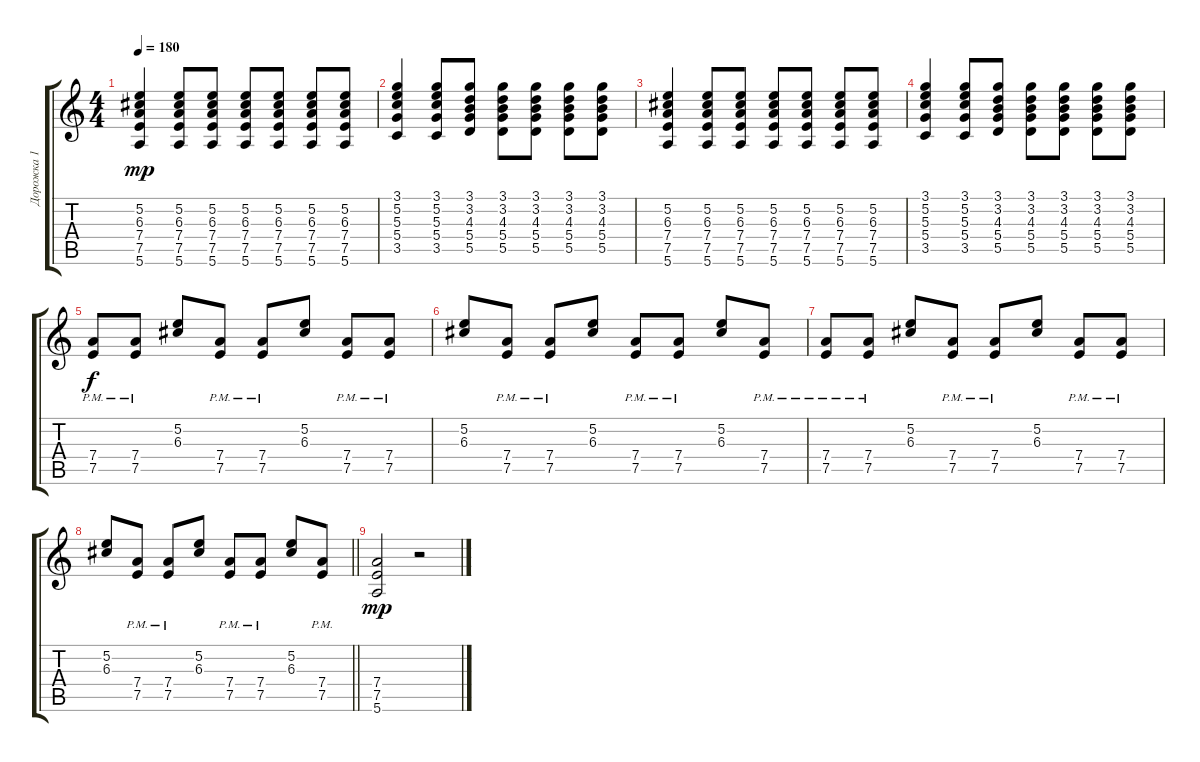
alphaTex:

\track ("Дорожка 1" "Дорожка 1") {instrument distortionguitar}
\staff {score tabs}
\tuning (E4 B3 G3 D3 A2 E2) {hide}
\ts (4 4)
\tempo 180
\clef g2
\ks c
(5.2 6.3 7.4 7.5 5.6).4{dy mp} (5.2 6.3 7.4 7.5 5.6).8 (5.2 6.3 7.4 7.5 5.6).8 (5.2 6.3 7.4 7.5 5.6).8 (5.2 6.3 7.4 7.5 5.6).8 (5.2 6.3 7.4 7.5 5.6).8 (5.2 6.3 7.4 7.5 5.6).8 |
(3.1 5.2 5.3 5.4 3.5).4 (3.1 5.2 5.3 5.4 3.5).8 (3.1 3.2 4.3 5.4 5.5).8 (3.1 3.2 4.3 5.4 5.5).8 (3.1 3.2 4.3 5.4 5.5).8 (3.1 3.2 4.3 5.4 5.5).8 (3.1 3.2 4.3 5.4 5.5).8 |
(5.2 6.3 7.4 7.5 5.6).4 (5.2 6.3 7.4 7.5 5.6).8 (5.2 6.3 7.4 7.5 5.6).8 (5.2 6.3 7.4 7.5 5.6).8 (5.2 6.3 7.4 7.5 5.6).8 (5.2 6.3 7.4 7.5 5.6).8 (5.2 6.3 7.4 7.5 5.6).8 |
(3.1 5.2 5.3 5.4 3.5).4 (3.1 5.2 5.3 5.4 3.5).8 (3.1 3.2 4.3 5.4 5.5).8 (3.1 3.2 4.3 5.4 5.5).8 (3.1 3.2 4.3 5.4 5.5).8 (3.1 3.2 4.3 5.4 5.5).8 (3.1 3.2 4.3 5.4 5.5).8 |
(7.4{pm} 7.5{pm}).8{dy f} (7.4{pm} 7.5{pm}).8 (5.2 6.3).8 (7.4{pm} 7.5{pm}).8 (7.4{pm} 7.5{pm}).8 (5.2 6.3).8 (7.4{pm} 7.5{pm}).8 (7.4{pm} 7.5{pm}).8 |
(5.2 6.3).8 (7.4{pm} 7.5{pm}).8 (7.4{pm} 7.5{pm}).8 (5.2 6.3).8 (7.4{pm} 7.5{pm}).8 (7.4{pm} 7.5{pm}).8 (5.2 6.3).8 (7.4{pm} 7.5{pm}).8 |
(7.4{pm} 7.5{pm}).8 (7.4{pm} 7.5{pm}).8 (5.2 6.3).8 (7.4{pm} 7.5{pm}).8 (7.4{pm} 7.5{pm}).8 (5.2 6.3).8 (7.4{pm} 7.5{pm}).8 (7.4{pm} 7.5{pm}).8 |
\barLineRight lightlight
(5.2 6.3).8 (7.4{pm} 7.5{pm}).8 (7.4{pm} 7.5{pm}).8 (5.2 6.3).8 (7.4{pm} 7.5{pm}).8 (7.4{pm} 7.5{pm}).8 (5.2 6.3).8 (7.4{pm} 7.5{pm}).8 |
(7.4 7.5 5.6).2{dy mp} r.2
